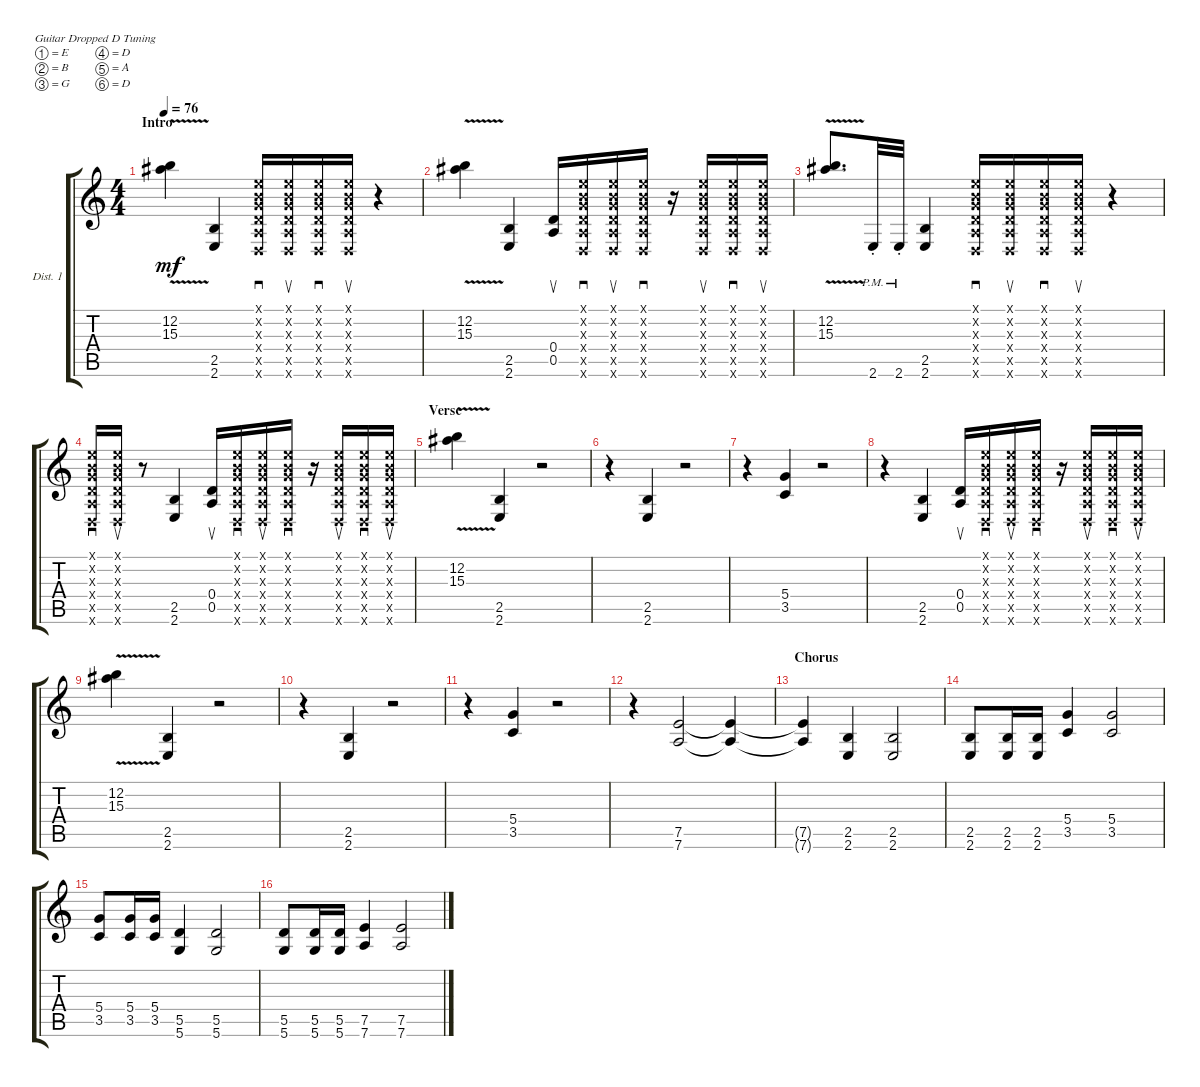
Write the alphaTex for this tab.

\defaultSystemsLayout 4
\bracketExtendMode groupsimilarinstruments
\firstSystemTrackNameOrientation horizontal
\otherSystemsTrackNameOrientation horizontal
\track ("Guitar 1" "Dist. 1") {instrument distortionguitar}
\staff {score tabs}
\tuning (E4 B3 G3 D3 A2 D2)
\ts (4 4)
\section ("" "Intro")
\tempo 76
\clef g2
\ks c
(12.2 15.3{v}).4{dy mf instrument distortionguitar} (2.6 2.5).4 (0.5{x} 0.4{x} 0.3{x} 0.6{x} 0.2{x} 0.1{x}).16{sd} (0.5{x} 0.4{x} 0.3{x} 0.6{x} 0.2{x} 0.1{x}).16{su} (0.5{x} 0.4{x} 0.3{x} 0.6{x} 0.2{x} 0.1{x}).16{sd} (0.5{x} 0.4{x} 0.3{x} 0.6{x} 0.2{x} 0.1{x}).16{su} r.4 |
(12.2 15.3{v}).4 (2.6 2.5).4 (0.5 0.4).16{su} (0.5{x} 0.3{x} 0.4{x} 0.6{x} 0.2{x} 0.1{x}).16{sd} (0.5{x} 0.3{x} 0.4{x} 0.6{x} 0.2{x} 0.1{x}).16{su} (0.5{x} 0.3{x} 0.4{x} 0.6{x} 0.2{x} 0.1{x}).16{sd} r.16 (0.5{x} 0.4{x} 0.3{x} 0.6{x} 0.2{x} 0.1{x}).16{su} (0.5{x} 0.4{x} 0.3{x} 0.6{x} 0.2{x} 0.1{x}).16{sd} (0.5{x} 0.4{x} 0.3{x} 0.6{x} 0.2{x} 0.1{x}).16{su} |
(12.2 15.3{v}).8{d} 2.6{pm st}.32 2.6{pm st}.32 (2.6 2.5).4 (0.6{x} 0.5{x} 0.4{x} 0.3{x} 0.2{x} 0.1{x}).16{sd} (0.6{x} 0.5{x} 0.4{x} 0.3{x} 0.1{x} 0.2{x}).16{su} (0.6{x} 0.5{x} 0.4{x} 0.3{x} 0.2{x} 0.1{x}).16{sd} (0.6{x} 0.5{x} 0.4{x} 0.3{x} 0.1{x} 0.2{x}).16{su} r.4 |
(0.6{x} 0.5{x} 0.4{x} 0.3{x} 0.2{x} 0.1{x}).16{sd} (0.6{x} 0.5{x} 0.4{x} 0.3{x} 0.2{x} 0.1{x}).16{su} r.8 (2.6 2.5).4 (0.5 0.4).16{su} (0.5{x} 0.3{x} 0.4{x} 0.6{x} 0.1{x} 0.2{x}).16{sd} (0.5{x} 0.3{x} 0.4{x} 0.6{x} 0.2{x} 0.1{x}).16{su} (0.5{x} 0.3{x} 0.4{x} 0.6{x} 0.1{x} 0.2{x}).16{sd} r.16 (0.5{x} 0.4{x} 0.3{x} 0.6{x} 0.2{x} 0.1{x}).16{su} (0.5{x} 0.4{x} 0.3{x} 0.6{x} 0.1{x} 0.2{x}).16{sd} (0.5{x} 0.4{x} 0.3{x} 0.6{x} 0.2{x} 0.1{x}).16{su} |
\section ("" "Verse")
(12.2 15.3{v}).4 (2.6 2.5).4 r.2 |
r.4 (2.6 2.5).4 r.2 |
r.4 (3.5 5.4).4 r.2 |
r.4 (2.6 2.5).4 (0.5 0.4).16{su} (0.5{x} 0.3{x} 0.4{x} 0.6{x} 0.2{x} 0.1{x}).16{sd} (0.5{x} 0.3{x} 0.4{x} 0.6{x} 0.1{x} 0.2{x}).16{su} (0.5{x} 0.3{x} 0.4{x} 0.6{x} 0.2{x} 0.1{x}).16{sd} r.16 (0.5{x} 0.4{x} 0.3{x} 0.6{x} 0.1{x} 0.2{x}).16{su} (0.5{x} 0.4{x} 0.3{x} 0.6{x} 0.2{x} 0.1{x}).16{sd} (0.5{x} 0.4{x} 0.3{x} 0.6{x} 0.1{x} 0.2{x}).16{su} |
(12.2 15.3{v}).4 (2.6 2.5).4 r.2 |
r.4 (2.6 2.5).4 r.2 |
r.4 (3.5 5.4).4 r.2 |
r.4 (7.6 7.5).2 (7.5{t} 7.6{t}).4 |
\section ("" "Chorus")
(7.6{t} 7.5{t}).4 (2.6 2.5).4 (2.5 2.6).2 |
(2.6 2.5).8 (2.5 2.6).16 (2.5 2.6).16 (3.5 5.4).4 (5.4 3.5).2 |
(3.5 5.4).8 (5.4 3.5).16 (5.4 3.5).16 (5.6 5.5).4 (5.5 5.6).2 |
(5.6 5.5).8 (5.6 5.5).16 (5.6 5.5).16 (7.6 7.5).4 (7.5 7.6).2
